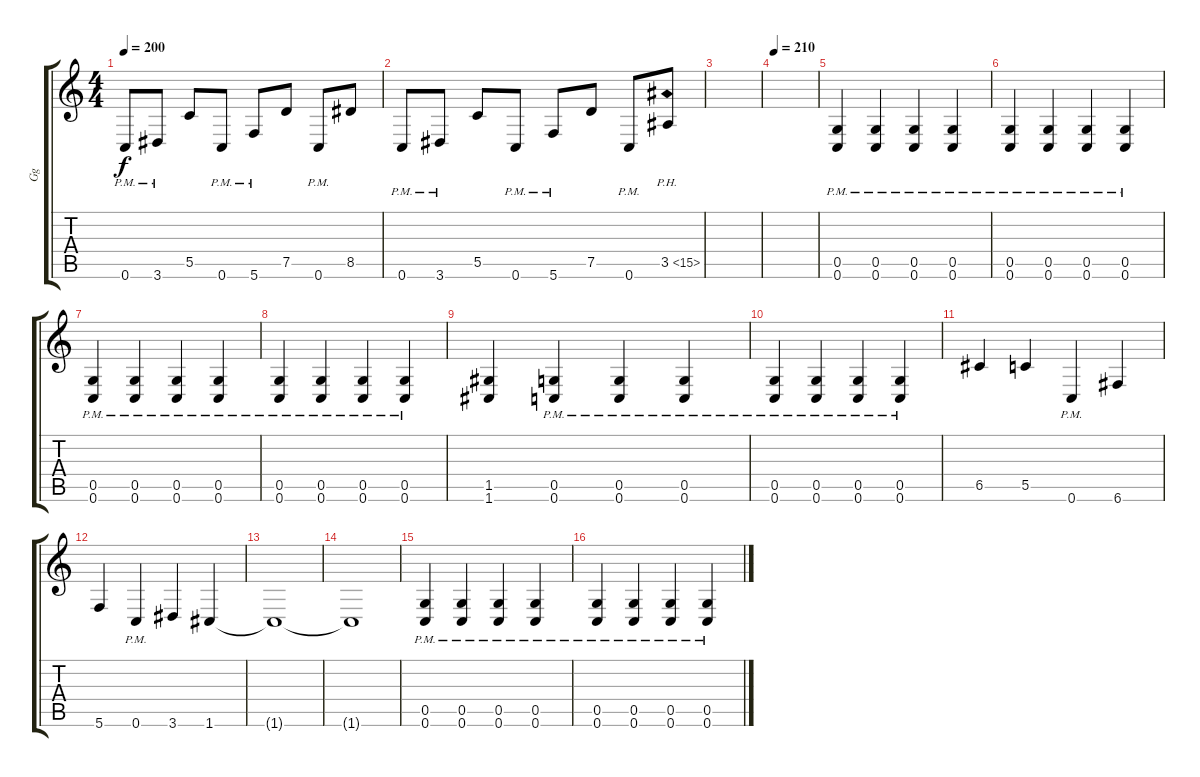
\track ("Gg" "Gg") {instrument distortionguitar}
\staff {score tabs}
\tuning (D4 A3 F3 C3 G2 C2) {hide}
\ts (4 4)
\tempo 200
\clef g2
\ks c
0.6{pm}.8{dy f} 3.6{pm}.8 5.5.8 0.6{pm}.8 5.6{pm}.8 7.5.8 0.6{pm}.8 8.5.8 |
0.6{pm}.8 3.6{pm}.8 5.5.8 0.6{pm}.8 5.6{pm}.8 7.5.8 0.6{pm}.8 3.5{ph 12}.8 |
|
\tempo 210
|
(0.5{pm} 0.6{pm}).4 (0.5{pm} 0.6{pm}).4 (0.5{pm} 0.6{pm}).4 (0.5{pm} 0.6{pm}).4 |
(0.5{pm} 0.6{pm}).4 (0.5{pm} 0.6{pm}).4 (0.5{pm} 0.6{pm}).4 (0.5{pm} 0.6{pm}).4 |
(0.5{pm} 0.6{pm}).4 (0.5{pm} 0.6{pm}).4 (0.5{pm} 0.6{pm}).4 (0.5{pm} 0.6{pm}).4 |
(0.5{pm} 0.6{pm}).4 (0.5{pm} 0.6{pm}).4 (0.5{pm} 0.6{pm}).4 (0.5{pm} 0.6{pm}).4 |
(1.5 1.6).4 (0.5{pm} 0.6{pm}).4 (0.5{pm} 0.6{pm}).4 (0.5{pm} 0.6{pm}).4 |
(0.5{pm} 0.6{pm}).4 (0.5{pm} 0.6{pm}).4 (0.5{pm} 0.6{pm}).4 (0.5{pm} 0.6{pm}).4 |
6.5.4 5.5.4 0.6{pm}.4 6.6.4 |
5.6.4 0.6{pm}.4 3.6.4 1.6.4 |
1.6{t}.1 |
1.6{t}.1 |
(0.5{pm} 0.6{pm}).4 (0.5{pm} 0.6{pm}).4 (0.5{pm} 0.6{pm}).4 (0.5{pm} 0.6{pm}).4 |
(0.5{pm} 0.6{pm}).4 (0.5{pm} 0.6{pm}).4 (0.5{pm} 0.6{pm}).4 (0.5{pm} 0.6{pm}).4
